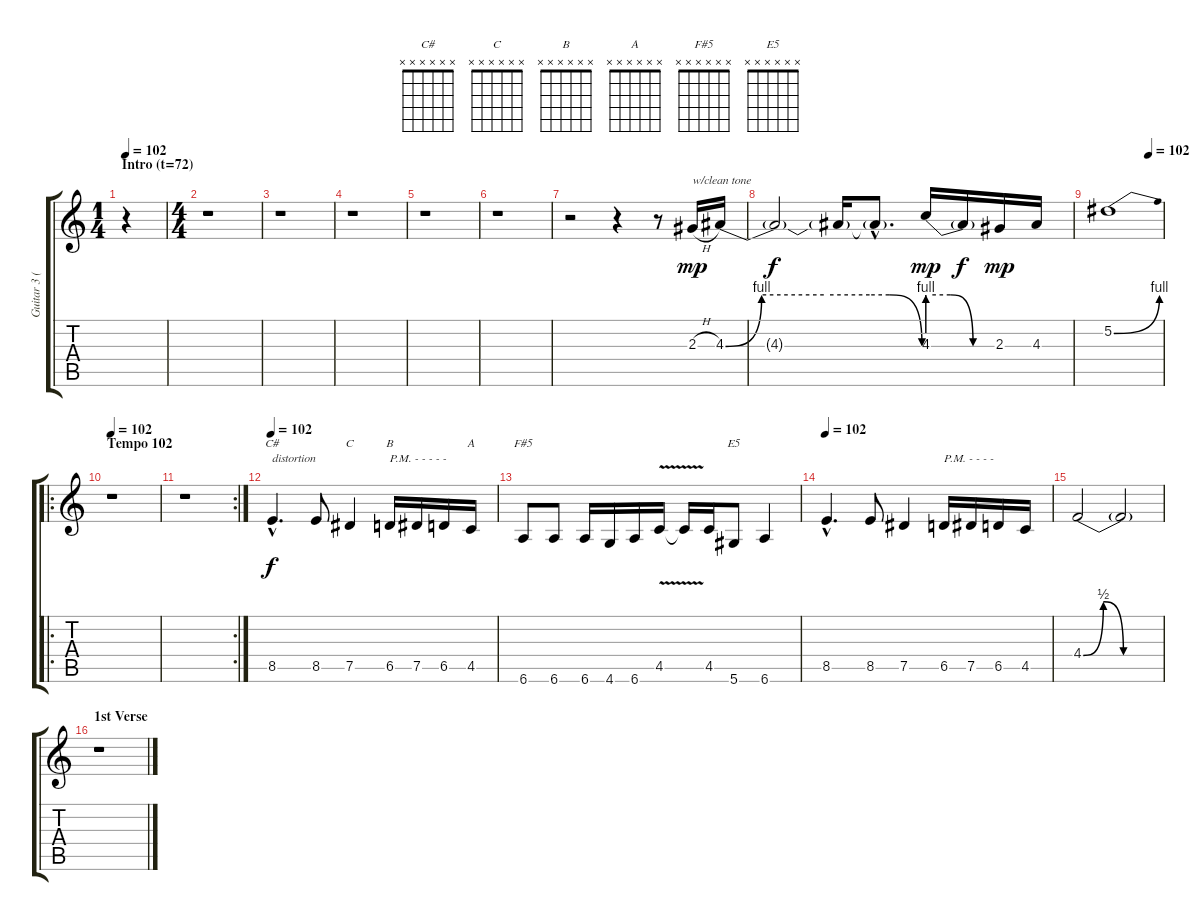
\track ("Guitar 3 (Slash)" "Guitar 3 (") {instrument overdrivenguitar}
\staff {score tabs}
\tuning (Eb4 Bb3 Gb3 Db3 Ab2 Eb2) {hide}
\chord ("C#" x x x x x x)
\chord ("C" x x x x x x)
\chord ("B" x x x x x x)
\chord ("A" x x x x x x)
\chord ("F#5" x x x x x x)
\chord ("E5" x x x x x x)
\ts (1 4)
\section ("" "Intro (t=72)")
\tempo 102
\tempo 72
\tempo 102
\clef g2
\ks c
r.4{dy mp instrument overdrivenguitar} |
\ts (4 4)
r.1 |
r.1 |
r.1 |
r.1 |
r.1 |
r.2 r.4 r.8 2.3{h}.16{txt "w/clean tone" instrument electricguitarjazz} 4.3{be (custom 0 0 11 4 30 4 44 4 50 4 60 0)}.16 |
4.3{t}.2{dy f} 4.3{t}.16 4.3{hac t}.8{d} 4.3{be (custom 0 4 20 4 40 0 60 0)}.16{dy mp} 4.3{t}.16{dy f} 2.3.16{dy mp} 4.3.16 |
\tempo (102 0.75)
5.2{be (bend 0 0 60 4)}.1 |
\ro
\section ("" "Tempo 102")
\tempo 102
r.1 |
\rc 2
r.1 |
\tempo 102
8.5{hac}.4{d ch "C#" txt "distortion" dy f instrument overdrivenguitar} 8.5.8 7.5.4{ch "C"} 6.5.16{ch "B" txt "P.M. - - - - -"} 7.5.16 6.5.16 4.5.16{ch "A"} |
6.6.8{ch "F#5"} 6.6.8 6.6.16 4.6.16 6.6.16 4.5{v}.16 4.5{t}.16 4.5.16 5.6.8{ch "E5"} 6.6.4 |
\tempo 102
8.5{hac}.4{d} 8.5.8 7.5.4 6.5.16{txt "P.M. - - - -"} 7.5.16 6.5.16 4.5.16 |
4.4{be (custom 0 0 15 2 30 0 45 0 60 0)}.2 4.4{t}.2 |
\section ("" "1st Verse")
r.1
